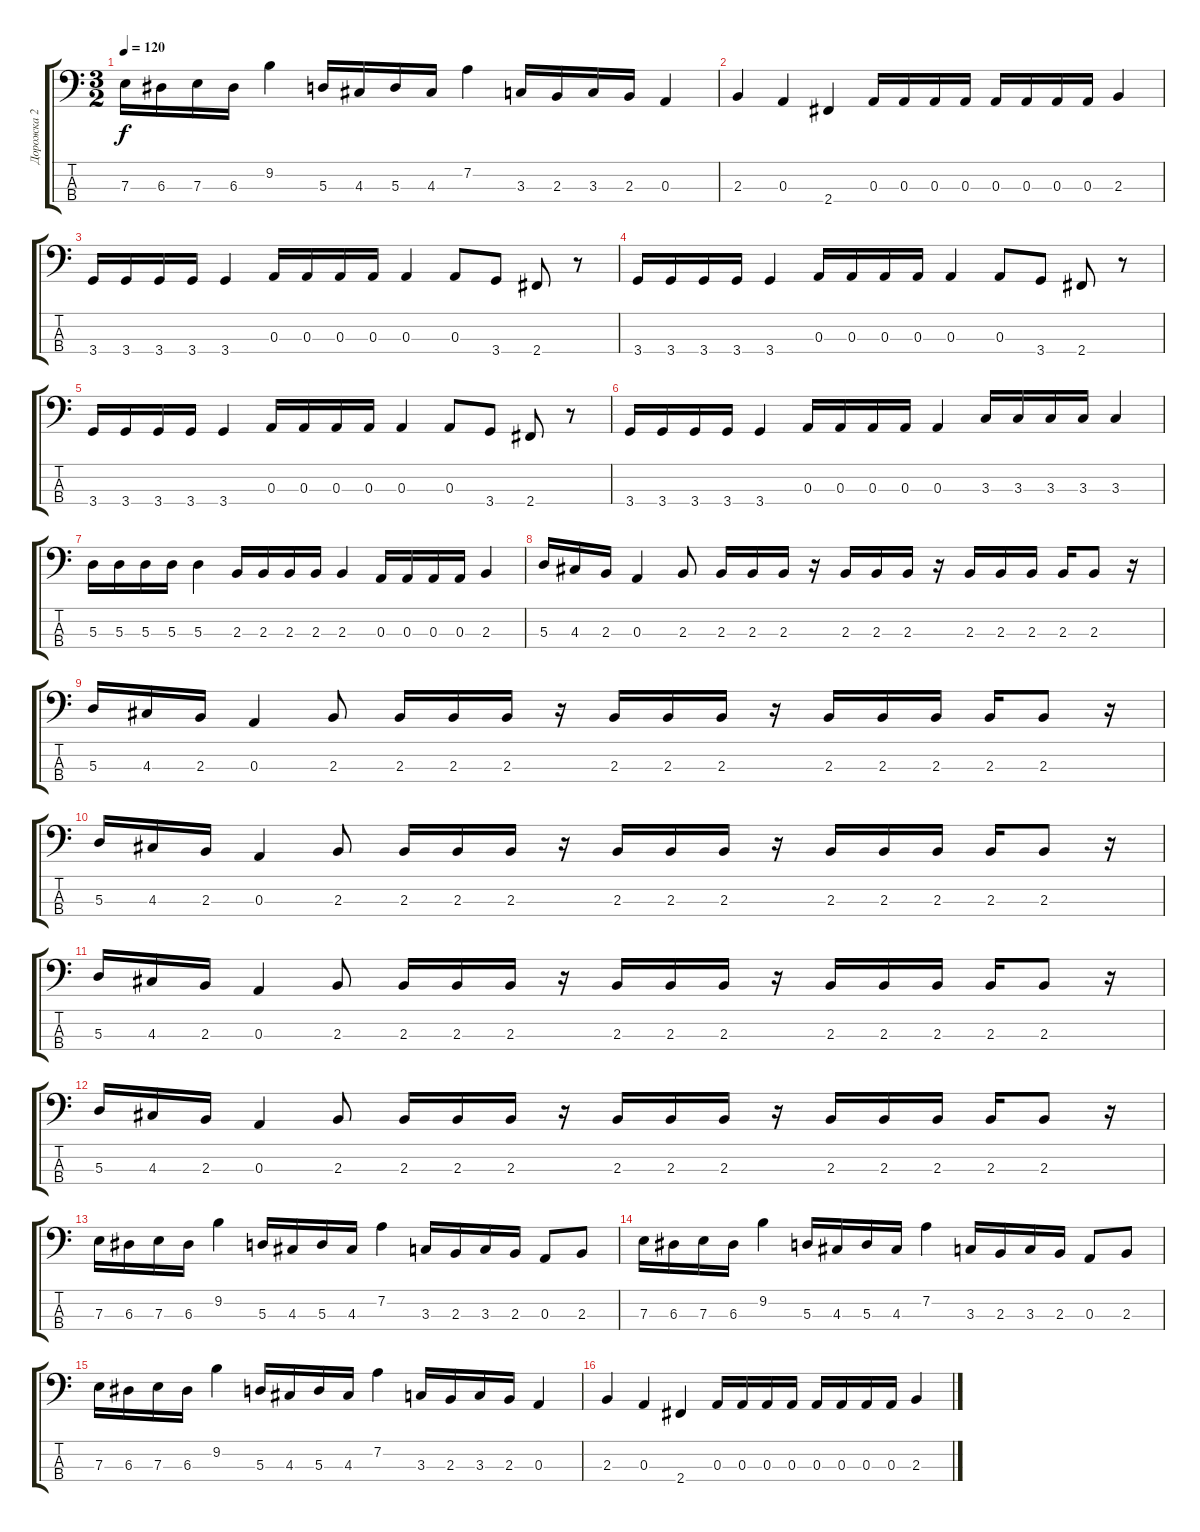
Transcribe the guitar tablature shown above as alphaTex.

\track ("Дорожка 2" "Дорожка 2") {instrument electricbasspick}
\staff {score tabs}
\tuning (G2 D2 A1 E1) {hide}
\ts (3 2)
\tempo 120
\clef f4
\ks c
7.3.16{dy f} 6.3.16 7.3.16 6.3.16 9.2.4{instrument slapbass1} 5.3.16{instrument electricbasspick} 4.3.16 5.3.16 4.3.16 7.2.4{instrument slapbass1} 3.3.16{instrument electricbasspick} 2.3.16 3.3.16 2.3.16 0.3.4{instrument slapbass1} |
2.3.4{instrument electricbasspick} 0.3.4 2.4.4 0.3.16 0.3.16 0.3.16 0.3.16 0.3.16 0.3.16 0.3.16 0.3.16 2.3.4 |
3.4.16 3.4.16 3.4.16 3.4.16 3.4.4 0.3.16 0.3.16 0.3.16 0.3.16 0.3.4 0.3.8 3.4.8 2.4.8 r.8 |
3.4.16 3.4.16 3.4.16 3.4.16 3.4.4 0.3.16 0.3.16 0.3.16 0.3.16 0.3.4 0.3.8 3.4.8 2.4.8 r.8 |
3.4.16 3.4.16 3.4.16 3.4.16 3.4.4 0.3.16 0.3.16 0.3.16 0.3.16 0.3.4 0.3.8 3.4.8 2.4.8 r.8 |
3.4.16 3.4.16 3.4.16 3.4.16 3.4.4 0.3.16 0.3.16 0.3.16 0.3.16 0.3.4 3.3.16 3.3.16 3.3.16 3.3.16 3.3.4 |
5.3.16 5.3.16 5.3.16 5.3.16 5.3.4 2.3.16 2.3.16 2.3.16 2.3.16 2.3.4 0.3.16 0.3.16 0.3.16 0.3.16 2.3.4 |
5.3.16 4.3.16 2.3.16 0.3.4 2.3.8 2.3.16 2.3.16 2.3.16 r.16 2.3.16 2.3.16 2.3.16 r.16 2.3.16 2.3.16 2.3.16 2.3.16 2.3.8 r.16 |
5.3.16 4.3.16 2.3.16 0.3.4 2.3.8 2.3.16 2.3.16 2.3.16 r.16 2.3.16 2.3.16 2.3.16 r.16 2.3.16 2.3.16 2.3.16 2.3.16 2.3.8 r.16 |
5.3.16 4.3.16 2.3.16 0.3.4 2.3.8 2.3.16 2.3.16 2.3.16 r.16 2.3.16 2.3.16 2.3.16 r.16 2.3.16 2.3.16 2.3.16 2.3.16 2.3.8 r.16 |
5.3.16 4.3.16 2.3.16 0.3.4 2.3.8 2.3.16 2.3.16 2.3.16 r.16 2.3.16 2.3.16 2.3.16 r.16 2.3.16 2.3.16 2.3.16 2.3.16 2.3.8 r.16 |
5.3.16 4.3.16 2.3.16 0.3.4 2.3.8 2.3.16 2.3.16 2.3.16 r.16 2.3.16 2.3.16 2.3.16 r.16 2.3.16 2.3.16 2.3.16 2.3.16 2.3.8 r.16 |
7.3.16 6.3.16 7.3.16 6.3.16 9.2.4{instrument slapbass1} 5.3.16{instrument electricbasspick} 4.3.16 5.3.16 4.3.16 7.2.4{instrument slapbass1} 3.3.16{instrument electricbasspick} 2.3.16 3.3.16 2.3.16 0.3.8{instrument slapbass1} 2.3.8{instrument electricbasspick} |
7.3.16 6.3.16 7.3.16 6.3.16 9.2.4{instrument slapbass1} 5.3.16{instrument electricbasspick} 4.3.16 5.3.16 4.3.16 7.2.4{instrument slapbass1} 3.3.16{instrument electricbasspick} 2.3.16 3.3.16 2.3.16 0.3.8{instrument slapbass1} 2.3.8{instrument electricbasspick} |
7.3.16 6.3.16 7.3.16 6.3.16 9.2.4{instrument slapbass1} 5.3.16{instrument electricbasspick} 4.3.16 5.3.16 4.3.16 7.2.4{instrument slapbass1} 3.3.16{instrument electricbasspick} 2.3.16 3.3.16 2.3.16 0.3.4{instrument slapbass1} |
2.3.4{instrument electricbasspick} 0.3.4 2.4.4 0.3.16 0.3.16 0.3.16 0.3.16 0.3.16 0.3.16 0.3.16 0.3.16 2.3.4
